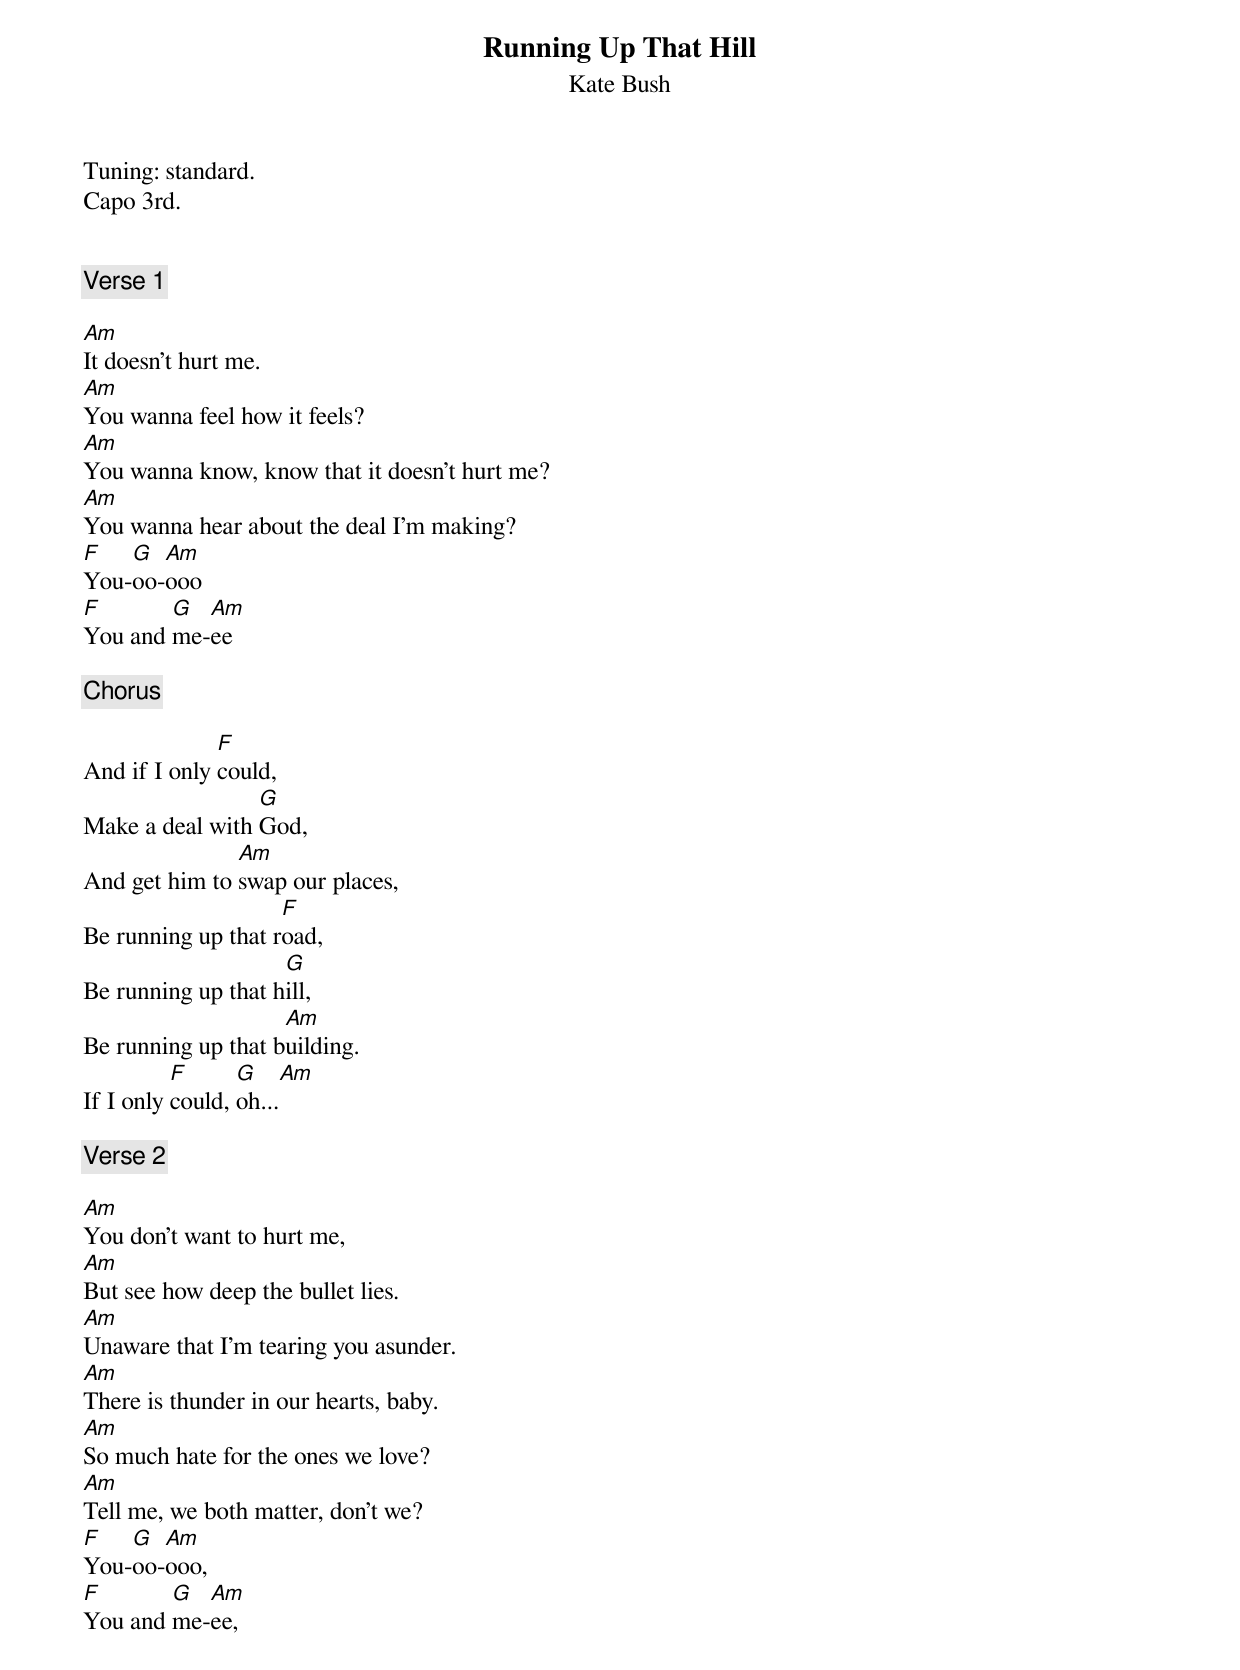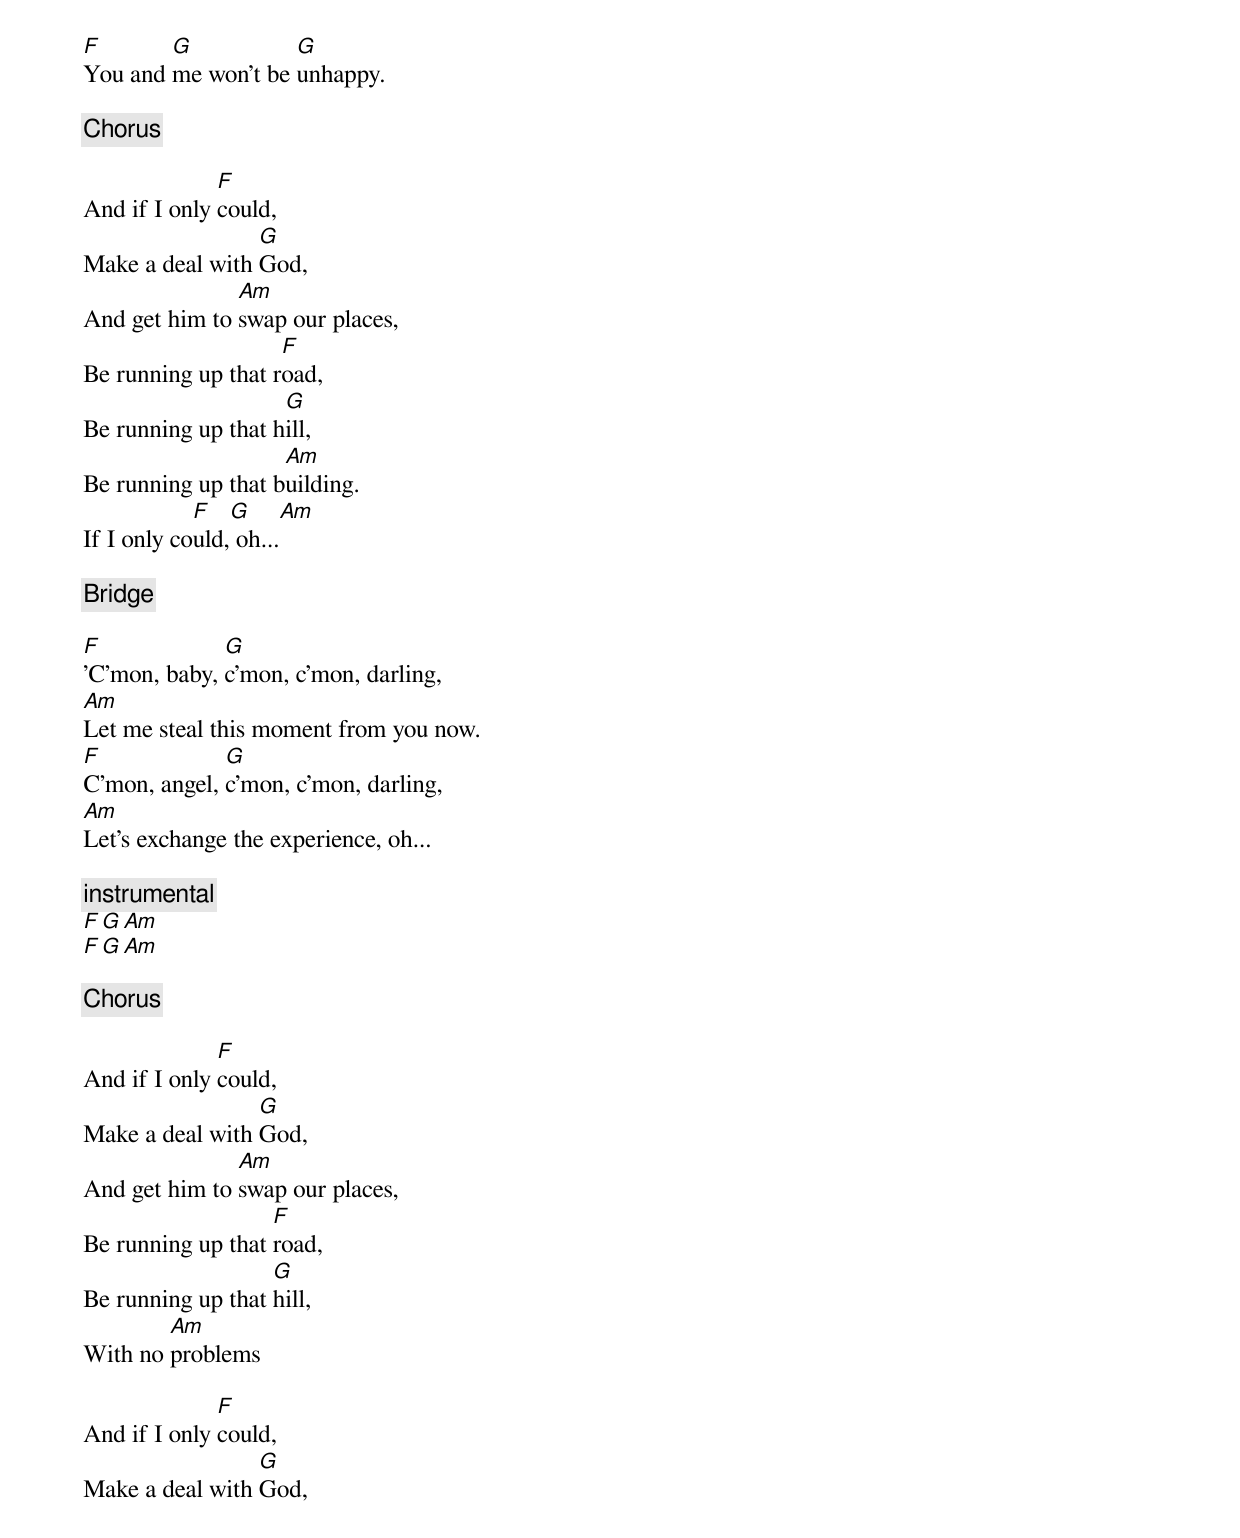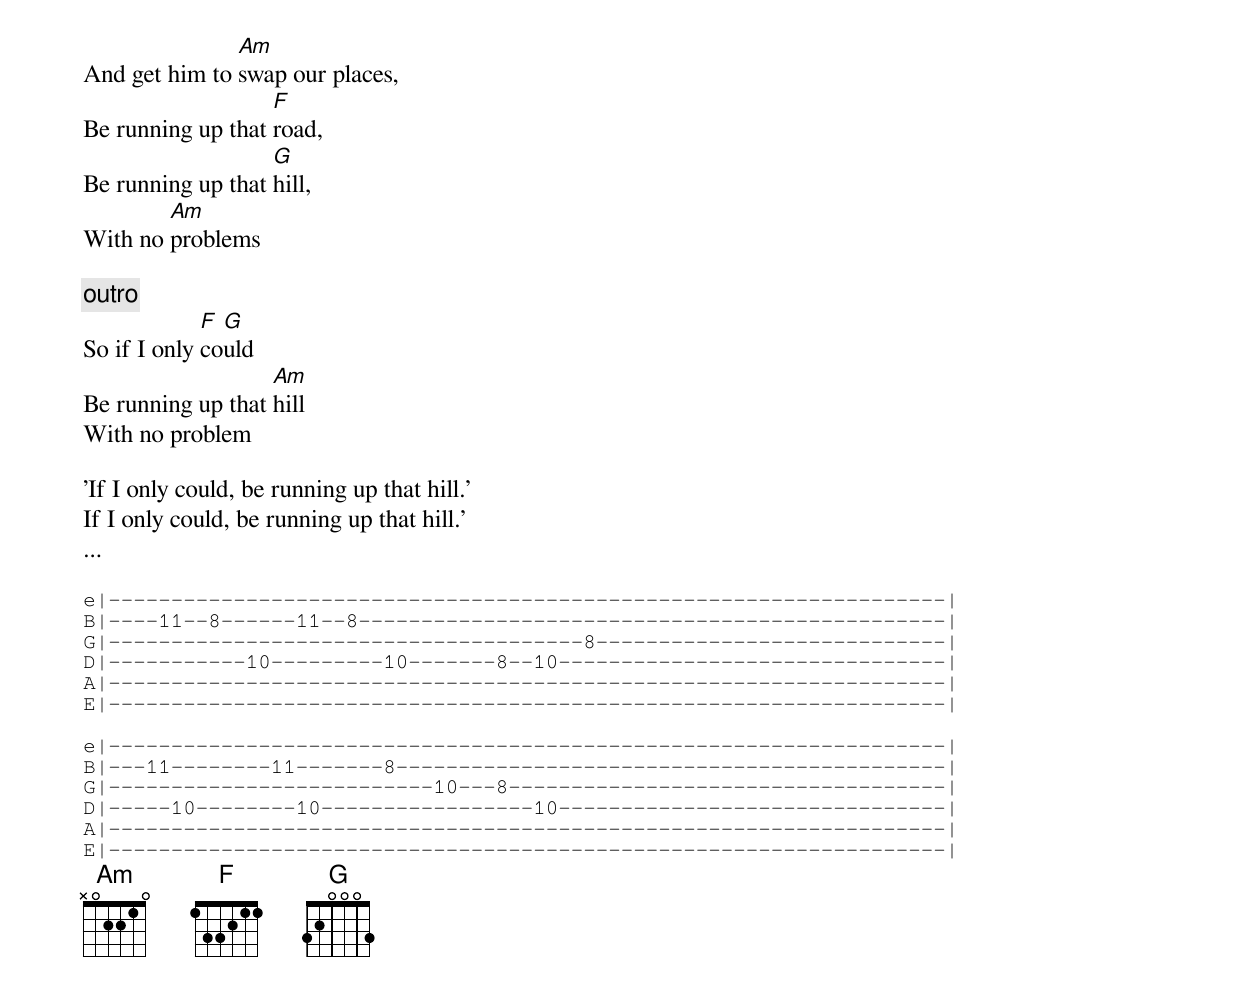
{t: Running Up That Hill}
{st: Kate Bush}
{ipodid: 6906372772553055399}


Tuning: standard.
Capo 3rd.


{c: Verse 1}

[Am]It doesn't hurt me.
[Am]You wanna feel how it feels?
[Am]You wanna know, know that it doesn't hurt me?
[Am]You wanna hear about the deal I'm making?
[F]You-[G]oo-[Am]ooo
[F]You and [G]me-[Am]ee

{c: Chorus}

And if I only [F]could,
Make a deal with [G]God,
And get him to [Am]swap our places,
Be running up that r[F]oad,
Be running up that h[G]ill,
Be running up that b[Am]uilding.
If I only [F]could, [G]oh...[Am]

{c: Verse 2}

[Am]You don't want to hurt me,
[Am]But see how deep the bullet lies.
[Am]Unaware that I'm tearing you asunder.
[Am]There is thunder in our hearts, baby.
[Am]So much hate for the ones we love?
[Am]Tell me, we both matter, don't we?
[F]You-[G]oo-[Am]ooo,
[F]You and [G]me-[Am]ee,
[F]You and [G]me won't be [G]unhappy.

{c: Chorus}

And if I only [F]could,
Make a deal with [G]God,
And get him to [Am]swap our places,
Be running up that r[F]oad,
Be running up that h[G]ill,
Be running up that b[Am]uilding.
If I only co[F]uld,[G] oh...[Am]

{c: Bridge}

[F]'C'mon, baby, [G]c'mon, c'mon, darling,
[Am]Let me steal this moment from you now.
[F]C'mon, angel, [G]c'mon, c'mon, darling,
[Am]Let's exchange the experience, oh...

{c: instrumental}
[F][G][Am]
[F][G][Am]

{c: Chorus}

And if I only [F]could,
Make a deal with [G]God,
And get him to [Am]swap our places,
Be running up that [F]road,
Be running up that [G]hill,
With no [Am]problems

And if I only [F]could,
Make a deal with [G]God,
And get him to [Am]swap our places,
Be running up that [F]road,
Be running up that [G]hill,
With no [Am]problems

{c: outro}
So if I only [F]co[G]uld
Be running up that [Am]hill
With no problem

'If I only could, be running up that hill.'
If I only could, be running up that hill.'
...

{sot}
e|-------------------------------------------------------------------|
B|----11--8------11--8-----------------------------------------------|
G|--------------------------------------8----------------------------|
D|-----------10---------10-------8--10-------------------------------|
A|-------------------------------------------------------------------|
E|-------------------------------------------------------------------|

e|-------------------------------------------------------------------|
B|---11--------11-------8--------------------------------------------|
G|--------------------------10---8-----------------------------------|
D|-----10--------10-----------------10-------------------------------|
A|-------------------------------------------------------------------|
E|-------------------------------------------------------------------|
{eot}
